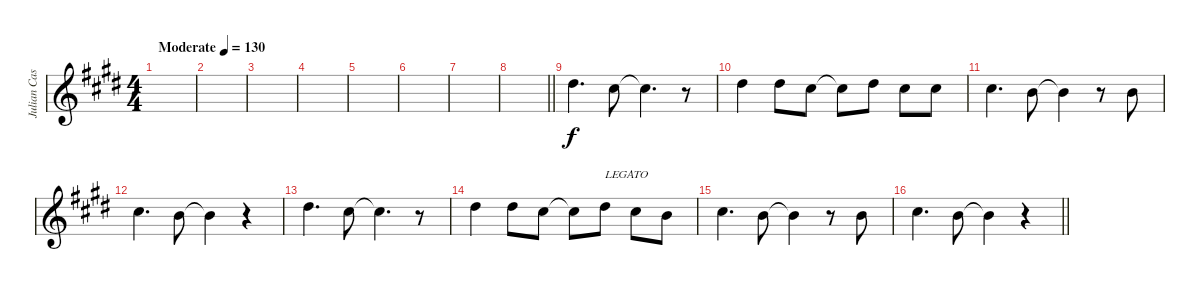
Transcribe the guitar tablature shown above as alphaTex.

\track ("Julian Casablancas" "Julian Cas") {instrument overdrivenguitar}
\staff {score}
\tuning (E4 B3 G3 D3 A2 E2) {hide}
\ts (4 4)
\tempo (130 "Moderate")
\clef g2
\ks e
|
|
|
|
|
|
|
\barLineRight lightlight
|
4.2.4{d} 2.2.8 2.2{t}.4{d} r.8 |
4.2.4 4.2.8 2.2.8 2.2{t}.8 4.2.8 2.2.8 2.2.8 |
2.2.4{d} 0.2.8 0.2{t}.4 r.8 0.2.8 |
2.2.4{d} 0.2.8 0.2{t}.4 r.4 |
4.2.4{d} 2.2.8 2.2{t}.4{d} r.8 |
4.2.4 4.2.8 2.2.8 2.2{t}.8 4.2.8{txt "LEGATO"} 2.2.8 0.2.8 |
2.2.4{d} 0.2.8 0.2{t}.4 r.8 0.2.8 |
\barLineRight lightlight
2.2.4{d} 0.2.8 0.2{t}.4 r.4
